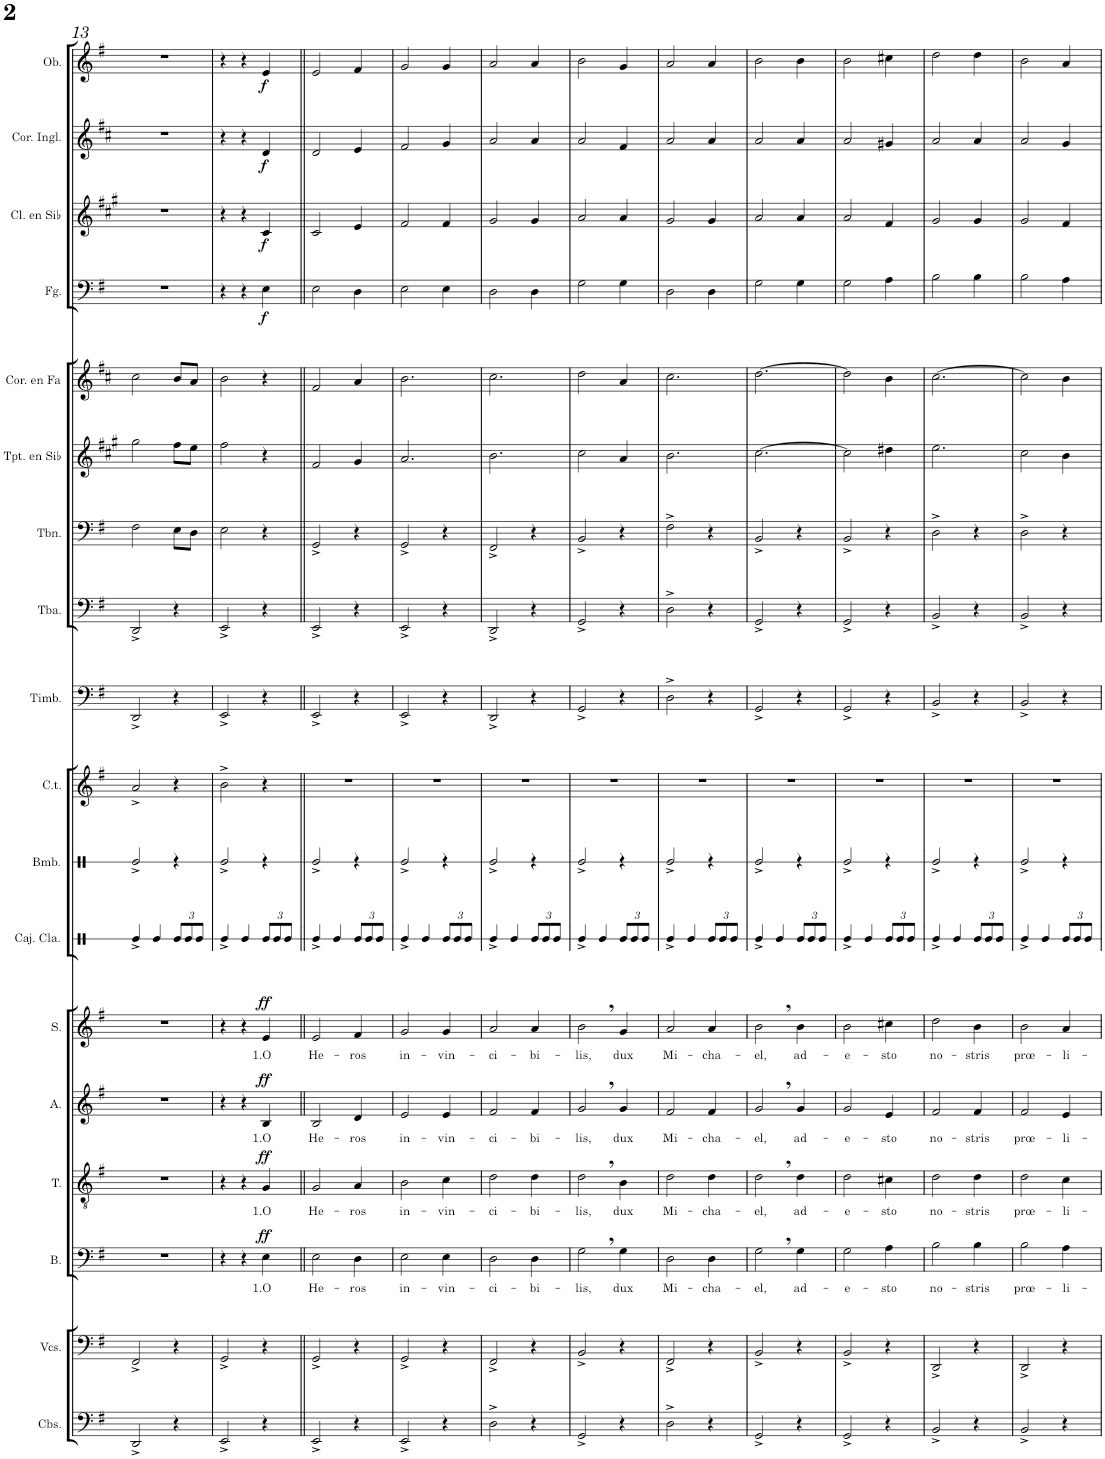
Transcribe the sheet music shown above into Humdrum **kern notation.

**kern	**kern	**kern	**text	**dynam	**kern	**text	**dynam	**kern	**text	**dynam	**kern	**text	**dynam	**kern	**kern	**kern	**kern	**kern	**kern	**kern	**kern	**kern	**dynam	**kern	**dynam	**kern	**dynam	**kern	**dynam
*part18	*part17	*part16	*part16	*part16	*part15	*part15	*part15	*part14	*part14	*part14	*part13	*part13	*part13	*part12	*part11	*part10	*part9	*part8	*part7	*part6	*part5	*part4	*part4	*part3	*part3	*part2	*part2	*part1	*part1
*staff18	*staff17	*staff16	*staff16	*staff16	*staff15	*staff15	*staff15	*staff14	*staff14	*staff14	*staff13	*staff13	*staff13	*staff12	*staff11	*staff10	*staff9	*staff8	*staff7	*staff6	*staff5	*staff4	*staff4	*staff3	*staff3	*staff2	*staff2	*staff1	*staff1
*I"Contrabajos	*I"Violonchelos	*I"Bajo	*	*	*I"Tenor	*	*	*I"Alto	*	*	*I"Soprano	*	*	*I"Caja clara	*I"Bombo	*I"Campanas tubulares	*I"Timbales	*I"Tuba	*I"Trombón	*I"Trompeta en Sib	*I"Corno en Fa	*I"Fagot	*	*I"Clarinete en Sib	*	*I"Corno inglés	*	*I"Oboe	*
*I'Cbs.	*I'Vcs.	*I'B.	*	*	*I'T.	*	*	*I'A.	*	*	*I'S.	*	*	*I'Caj. Cla.	*I'Bmb.	*I'C.t.	*I'Timb.	*I'Tba.	*I'Tbn.	*I'Tpt. en Sib	*I'Cor. en Fa	*I'Fg.	*	*I'Cl. en Sib	*	*I'Cor. Ingl.	*	*I'Ob.	*
!!LO:PB:g=z
*clefF4	*clefF4	*clefF4	*	*	*clefGv2	*	*	*clefG2	*	*	*clefG2	*	*	*clefX	*clefX	*clefG2	*clefF4	*clefF4	*clefF4	*clefG2	*clefG2	*clefF4	*	*clefG2	*	*clefG2	*	*clefG2	*
*Trd7c12	*	*	*	*	*	*	*	*	*	*	*	*	*	*	*	*	*	*	*	*Trd1c2	*Trd4c7	*	*	*Trd1c2	*	*Trd4c7	*	*	*
*k[f#]	*k[f#]	*k[f#]	*	*	*k[f#]	*	*	*k[f#]	*	*	*k[f#]	*	*	*k[]	*k[]	*k[f#]	*k[f#]	*k[f#]	*k[f#]	*k[f#c#g#]	*k[f#c#]	*k[f#]	*	*k[f#c#g#]	*	*k[f#c#]	*	*k[f#]	*
*M3/4	*M3/4	*M3/4	*	*	*M3/4	*	*	*M3/4	*	*	*M3/4	*	*	*M3/4	*M3/4	*M3/4	*M3/4	*M3/4	*M3/4	*M3/4	*M3/4	*M3/4	*	*M3/4	*	*M3/4	*	*M3/4	*
=13	=13	=13	=13	=13	=13	=13	=13	=13	=13	=13	=13	=13	=13	=13	=13	=13	=13	=13	=13	=13	=13	=13	=13	=13	=13	=13	=13	=13	=13
2DD^/	2FF#^/	2.r	.	.	2.r	.	.	2.r	.	.	2.r	.	.	4Re^/	2Re^/	2a^/	2DD^/	2DD^/	2F#\	2gg#\	2cc#\	2.r	.	2.r	.	2.r	.	2.r	.
.	.	.	.	.	.	.	.	.	.	.	.	.	.	4Re/	.	.	.	.	.	.	.	.	.	.	.	.	.	.	.
*	*	*	*	*	*	*	*	*	*	*	*	*	*	*Xbrackettup	*	*	*	*	*	*	*	*	*	*	*	*	*	*	*
4r	4r	.	.	.	.	.	.	.	.	.	.	.	.	12Re/L	4r	4r	4r	4r	8E\L	8ff#\L	8b/L	.	.	.	.	.	.	.	.
.	.	.	.	.	.	.	.	.	.	.	.	.	.	12Re/	.	.	.	.	.	.	.	.	.	.	.	.	.	.	.
.	.	.	.	.	.	.	.	.	.	.	.	.	.	.	.	.	.	.	8D\J	8ee\J	8a/J	.	.	.	.	.	.	.	.
.	.	.	.	.	.	.	.	.	.	.	.	.	.	12Re/J	.	.	.	.	.	.	.	.	.	.	.	.	.	.	.
=14	=14	=14	=14	=14	=14	=14	=14	=14	=14	=14	=14	=14	=14	=14	=14	=14	=14	=14	=14	=14	=14	=14	=14	=14	=14	=14	=14	=14	=14
2EE^/	2GG^/	4r	.	.	4r	.	.	4r	.	.	4r	.	.	4Re^/	2Re^/	2b^\	2EE^/	2EE^/	2E\	2ff#\	2b\	4r	.	4r	.	4r	.	4r	.
.	.	4r	.	.	4r	.	.	4r	.	.	4r	.	.	4Re/	.	.	.	.	.	.	.	4r	.	4r	.	4r	.	4r	.
!	!	!	!LO:LY:b	!LO:DY:a	!	!LO:LY:b	!LO:DY:a	!	!LO:LY:b	!LO:DY:a	!	!LO:LY:b	!LO:DY:a	!	!	!	!	!	!	!	!	!	!LO:DY:b	!	!LO:DY:b	!	!LO:DY:b	!	!LO:DY:b
4r	4r	4E\	1.O	ff	4G/	1.O	ff	4B/	1.O	ff	4e/	1.O	ff	12Re/L	4r	4r	4r	4r	4r	4r	4r	4E\	f	4c#/	f	4d/	f	4e/	f
.	.	.	.	.	.	.	.	.	.	.	.	.	.	12Re/	.	.	.	.	.	.	.	.	.	.	.	.	.	.	.
.	.	.	.	.	.	.	.	.	.	.	.	.	.	12Re/J	.	.	.	.	.	.	.	.	.	.	.	.	.	.	.
=15||	=15||	=15||	=15||	=15||	=15||	=15||	=15||	=15||	=15||	=15||	=15||	=15||	=15||	=15||	=15||	=15||	=15||	=15||	=15||	=15||	=15||	=15||	=15||	=15||	=15||	=15||	=15||	=15||	=15||
!	!	!	!LO:LY:b	!	!	!LO:LY:b	!	!	!LO:LY:b	!	!	!LO:LY:b	!	!	!	!	!	!	!	!	!	!	!	!	!	!	!	!	!
2EE^/	2GG^/	2E\	He-	.	2G/	He-	.	2B/	He-	.	2e/	He-	.	4Re^/	2Re^/	2.r	2EE^/	2EE^/	2GG^/	2f#/	2f#/	2E\	.	2c#/	.	2d/	.	2e/	.
.	.	.	.	.	.	.	.	.	.	.	.	.	.	4Re/	.	.	.	.	.	.	.	.	.	.	.	.	.	.	.
!	!	!	!LO:LY:b	!	!	!LO:LY:b	!	!	!LO:LY:b	!	!	!LO:LY:b	!	!	!	!	!	!	!	!	!	!	!	!	!	!	!	!	!
4r	4r	4D\	-ros	.	4A/	-ros	.	4d/	-ros	.	4f#/	-ros	.	12Re/L	4r	.	4r	4r	4r	4g#/	4a/	4D\	.	4e/	.	4e/	.	4f#/	.
.	.	.	.	.	.	.	.	.	.	.	.	.	.	12Re/	.	.	.	.	.	.	.	.	.	.	.	.	.	.	.
.	.	.	.	.	.	.	.	.	.	.	.	.	.	12Re/J	.	.	.	.	.	.	.	.	.	.	.	.	.	.	.
=16	=16	=16	=16	=16	=16	=16	=16	=16	=16	=16	=16	=16	=16	=16	=16	=16	=16	=16	=16	=16	=16	=16	=16	=16	=16	=16	=16	=16	=16
!	!	!	!LO:LY:b	!	!	!LO:LY:b	!	!	!LO:LY:b	!	!	!LO:LY:b	!	!	!	!	!	!	!	!	!	!	!	!	!	!	!	!	!
2EE^/	2GG^/	2E\	in-	.	2B\	in-	.	2e/	in-	.	2g/	in-	.	4Re^/	2Re^/	2.r	2EE^/	2EE^/	2GG^/	2.a/	2.b\	2E\	.	2f#/	.	2f#/	.	2g/	.
.	.	.	.	.	.	.	.	.	.	.	.	.	.	4Re/	.	.	.	.	.	.	.	.	.	.	.	.	.	.	.
!	!	!	!LO:LY:b	!	!	!LO:LY:b	!	!	!LO:LY:b	!	!	!LO:LY:b	!	!	!	!	!	!	!	!	!	!	!	!	!	!	!	!	!
4r	4r	4E\	-vin-	.	4c\	-vin-	.	4e/	-vin-	.	4g/	-vin-	.	12Re/L	4r	.	4r	4r	4r	.	.	4E\	.	4f#/	.	4g/	.	4g/	.
.	.	.	.	.	.	.	.	.	.	.	.	.	.	12Re/	.	.	.	.	.	.	.	.	.	.	.	.	.	.	.
.	.	.	.	.	.	.	.	.	.	.	.	.	.	12Re/J	.	.	.	.	.	.	.	.	.	.	.	.	.	.	.
=17	=17	=17	=17	=17	=17	=17	=17	=17	=17	=17	=17	=17	=17	=17	=17	=17	=17	=17	=17	=17	=17	=17	=17	=17	=17	=17	=17	=17	=17
!	!	!	!LO:LY:b	!	!	!LO:LY:b	!	!	!LO:LY:b	!	!	!LO:LY:b	!	!	!	!	!	!	!	!	!	!	!	!	!	!	!	!	!
2D^\	2FF#^/	2D\	-ci-	.	2d\	-ci-	.	2f#/	-ci-	.	2a/	-ci-	.	4Re^/	2Re^/	2.r	2DD^/	2DD^/	2FF#^/	2.b\	2.cc#\	2D\	.	2g#/	.	2a/	.	2a/	.
.	.	.	.	.	.	.	.	.	.	.	.	.	.	4Re/	.	.	.	.	.	.	.	.	.	.	.	.	.	.	.
!	!	!	!LO:LY:b	!	!	!LO:LY:b	!	!	!LO:LY:b	!	!	!LO:LY:b	!	!	!	!	!	!	!	!	!	!	!	!	!	!	!	!	!
4r	4r	4D\	-bi-	.	4d\	-bi-	.	4f#/	-bi-	.	4a/	-bi-	.	12Re/L	4r	.	4r	4r	4r	.	.	4D\	.	4g#/	.	4a/	.	4a/	.
.	.	.	.	.	.	.	.	.	.	.	.	.	.	12Re/	.	.	.	.	.	.	.	.	.	.	.	.	.	.	.
.	.	.	.	.	.	.	.	.	.	.	.	.	.	12Re/J	.	.	.	.	.	.	.	.	.	.	.	.	.	.	.
=18	=18	=18	=18	=18	=18	=18	=18	=18	=18	=18	=18	=18	=18	=18	=18	=18	=18	=18	=18	=18	=18	=18	=18	=18	=18	=18	=18	=18	=18
!	!	!	!LO:LY:b	!	!	!LO:LY:b	!	!	!LO:LY:b	!	!	!LO:LY:b	!	!	!	!	!	!	!	!	!	!	!	!	!	!	!	!	!
2GG^/	2BB^/	2G,\	-lis,	.	2d,\	-lis,	.	2g,/	-lis,	.	2b,\	-lis,	.	4Re^/	2Re^/	2.r	2GG^/	2GG^/	2BB^/	2cc#\	2dd\	2G\	.	2a/	.	2a/	.	2b\	.
.	.	.	.	.	.	.	.	.	.	.	.	.	.	4Re/	.	.	.	.	.	.	.	.	.	.	.	.	.	.	.
!	!	!	!LO:LY:b	!	!	!LO:LY:b	!	!	!LO:LY:b	!	!	!LO:LY:b	!	!	!	!	!	!	!	!	!	!	!	!	!	!	!	!	!
4r	4r	4G\	dux	.	4B\	dux	.	4g/	dux	.	4g/	dux	.	12Re/L	4r	.	4r	4r	4r	4a/	4a/	4G\	.	4a/	.	4f#/	.	4g/	.
.	.	.	.	.	.	.	.	.	.	.	.	.	.	12Re/	.	.	.	.	.	.	.	.	.	.	.	.	.	.	.
.	.	.	.	.	.	.	.	.	.	.	.	.	.	12Re/J	.	.	.	.	.	.	.	.	.	.	.	.	.	.	.
=19	=19	=19	=19	=19	=19	=19	=19	=19	=19	=19	=19	=19	=19	=19	=19	=19	=19	=19	=19	=19	=19	=19	=19	=19	=19	=19	=19	=19	=19
!	!	!	!LO:LY:b	!	!	!LO:LY:b	!	!	!LO:LY:b	!	!	!LO:LY:b	!	!	!	!	!	!	!	!	!	!	!	!	!	!	!	!	!
2D^\	2FF#^/	2D\	Mi-	.	2d\	Mi-	.	2f#/	Mi-	.	2a/	Mi-	.	4Re^/	2Re^/	2.r	2D^\	2D^\	2F#^\	2.b\	2.cc#\	2D\	.	2g#/	.	2a/	.	2a/	.
.	.	.	.	.	.	.	.	.	.	.	.	.	.	4Re/	.	.	.	.	.	.	.	.	.	.	.	.	.	.	.
!	!	!	!LO:LY:b	!	!	!LO:LY:b	!	!	!LO:LY:b	!	!	!LO:LY:b	!	!	!	!	!	!	!	!	!	!	!	!	!	!	!	!	!
4r	4r	4D\	-cha-	.	4d\	-cha-	.	4f#/	-cha-	.	4a/	-cha-	.	12Re/L	4r	.	4r	4r	4r	.	.	4D\	.	4g#/	.	4a/	.	4a/	.
.	.	.	.	.	.	.	.	.	.	.	.	.	.	12Re/	.	.	.	.	.	.	.	.	.	.	.	.	.	.	.
.	.	.	.	.	.	.	.	.	.	.	.	.	.	12Re/J	.	.	.	.	.	.	.	.	.	.	.	.	.	.	.
=20	=20	=20	=20	=20	=20	=20	=20	=20	=20	=20	=20	=20	=20	=20	=20	=20	=20	=20	=20	=20	=20	=20	=20	=20	=20	=20	=20	=20	=20
!	!	!	!LO:LY:b	!	!	!LO:LY:b	!	!	!LO:LY:b	!	!	!LO:LY:b	!	!	!	!	!	!	!	!	!	!	!	!	!	!	!	!	!
2GG^/	2BB^/	2G,\	-el,	.	2d,\	-el,	.	2g,/	-el,	.	2b,\	-el,	.	4Re^/	2Re^/	2.r	2GG^/	2GG^/	2BB^/	[2.cc#\	[2.dd\	2G\	.	2a/	.	2a/	.	2b\	.
.	.	.	.	.	.	.	.	.	.	.	.	.	.	4Re/	.	.	.	.	.	.	.	.	.	.	.	.	.	.	.
!	!	!	!LO:LY:b	!	!	!LO:LY:b	!	!	!LO:LY:b	!	!	!LO:LY:b	!	!	!	!	!	!	!	!	!	!	!	!	!	!	!	!	!
4r	4r	4G\	ad-	.	4d\	ad-	.	4g/	ad-	.	4b\	ad-	.	12Re/L	4r	.	4r	4r	4r	.	.	4G\	.	4a/	.	4a/	.	4b\	.
.	.	.	.	.	.	.	.	.	.	.	.	.	.	12Re/	.	.	.	.	.	.	.	.	.	.	.	.	.	.	.
.	.	.	.	.	.	.	.	.	.	.	.	.	.	12Re/J	.	.	.	.	.	.	.	.	.	.	.	.	.	.	.
=21	=21	=21	=21	=21	=21	=21	=21	=21	=21	=21	=21	=21	=21	=21	=21	=21	=21	=21	=21	=21	=21	=21	=21	=21	=21	=21	=21	=21	=21
!	!	!	!LO:LY:b	!	!	!LO:LY:b	!	!	!LO:LY:b	!	!	!LO:LY:b	!	!	!	!	!	!	!	!	!	!	!	!	!	!	!	!	!
2GG^/	2BB^/	2G\	-e-	.	2d\	-e-	.	2g/	-e-	.	2b\	-e-	.	4Re^/	2Re^/	2.r	2GG^/	2GG^/	2BB^/	2cc#\]	2dd\]	2G\	.	2a/	.	2a/	.	2b\	.
.	.	.	.	.	.	.	.	.	.	.	.	.	.	4Re/	.	.	.	.	.	.	.	.	.	.	.	.	.	.	.
!	!	!	!LO:LY:b	!	!	!LO:LY:b	!	!	!LO:LY:b	!	!	!LO:LY:b	!	!	!	!	!	!	!	!	!	!	!	!	!	!	!	!	!
4r	4r	4A\	-sto	.	4c#X\	-sto	.	4e/	-sto	.	4cc#X\	-sto	.	12Re/L	4r	.	4r	4r	4r	4dd#X\	4b\	4A\	.	4f#/	.	4g#X/	.	4cc#X\	.
.	.	.	.	.	.	.	.	.	.	.	.	.	.	12Re/	.	.	.	.	.	.	.	.	.	.	.	.	.	.	.
.	.	.	.	.	.	.	.	.	.	.	.	.	.	12Re/J	.	.	.	.	.	.	.	.	.	.	.	.	.	.	.
=22	=22	=22	=22	=22	=22	=22	=22	=22	=22	=22	=22	=22	=22	=22	=22	=22	=22	=22	=22	=22	=22	=22	=22	=22	=22	=22	=22	=22	=22
!	!	!	!LO:LY:b	!	!	!LO:LY:b	!	!	!LO:LY:b	!	!	!LO:LY:b	!	!	!	!	!	!	!	!	!	!	!	!	!	!	!	!	!
2BB^/	2DD^/	2B\	no-	.	2d\	no-	.	2f#/	no-	.	2dd\	no-	.	4Re^/	2Re^/	2.r	2BB^/	2BB^/	2D^\	2.ee\	[2.cc#\	2B\	.	2g#/	.	2a/	.	2dd\	.
.	.	.	.	.	.	.	.	.	.	.	.	.	.	4Re/	.	.	.	.	.	.	.	.	.	.	.	.	.	.	.
!	!	!	!LO:LY:b	!	!	!LO:LY:b	!	!	!LO:LY:b	!	!	!LO:LY:b	!	!	!	!	!	!	!	!	!	!	!	!	!	!	!	!	!
4r	4r	4B\	-stris	.	4d\	-stris	.	4f#/	-stris	.	4b\	-stris	.	12Re/L	4r	.	4r	4r	4r	.	.	4B\	.	4g#/	.	4a/	.	4dd\	.
.	.	.	.	.	.	.	.	.	.	.	.	.	.	12Re/	.	.	.	.	.	.	.	.	.	.	.	.	.	.	.
.	.	.	.	.	.	.	.	.	.	.	.	.	.	12Re/J	.	.	.	.	.	.	.	.	.	.	.	.	.	.	.
=23	=23	=23	=23	=23	=23	=23	=23	=23	=23	=23	=23	=23	=23	=23	=23	=23	=23	=23	=23	=23	=23	=23	=23	=23	=23	=23	=23	=23	=23
!	!	!	!LO:LY:b	!	!	!LO:LY:b	!	!	!LO:LY:b	!	!	!LO:LY:b	!	!	!	!	!	!	!	!	!	!	!	!	!	!	!	!	!
2BB^/	2DD^/	2B\	prœ-	.	2d\	prœ-	.	2f#/	prœ-	.	2b\	prœ-	.	4Re^/	2Re^/	2.r	2BB^/	2BB^/	2D^\	2cc#\	2cc#\]	2B\	.	2g#/	.	2a/	.	2b\	.
.	.	.	.	.	.	.	.	.	.	.	.	.	.	4Re/	.	.	.	.	.	.	.	.	.	.	.	.	.	.	.
!	!	!	!LO:LY:b	!	!	!LO:LY:b	!	!	!LO:LY:b	!	!	!LO:LY:b	!	!	!	!	!	!	!	!	!	!	!	!	!	!	!	!	!
4r	4r	4A\	-li-	.	4c\	-li-	.	4e/	-li-	.	4a/	-li-	.	12Re/L	4r	.	4r	4r	4r	4b\	4b\	4A\	.	4f#/	.	4g/	.	4a/	.
.	.	.	.	.	.	.	.	.	.	.	.	.	.	12Re/	.	.	.	.	.	.	.	.	.	.	.	.	.	.	.
.	.	.	.	.	.	.	.	.	.	.	.	.	.	12Re/J	.	.	.	.	.	.	.	.	.	.	.	.	.	.	.
=	=	=	=	=	=	=	=	=	=	=	=	=	=	=	=	=	=	=	=	=	=	=	=	=	=	=	=	=	=
*-	*-	*-	*-	*-	*-	*-	*-	*-	*-	*-	*-	*-	*-	*-	*-	*-	*-	*-	*-	*-	*-	*-	*-	*-	*-	*-	*-	*-	*-
